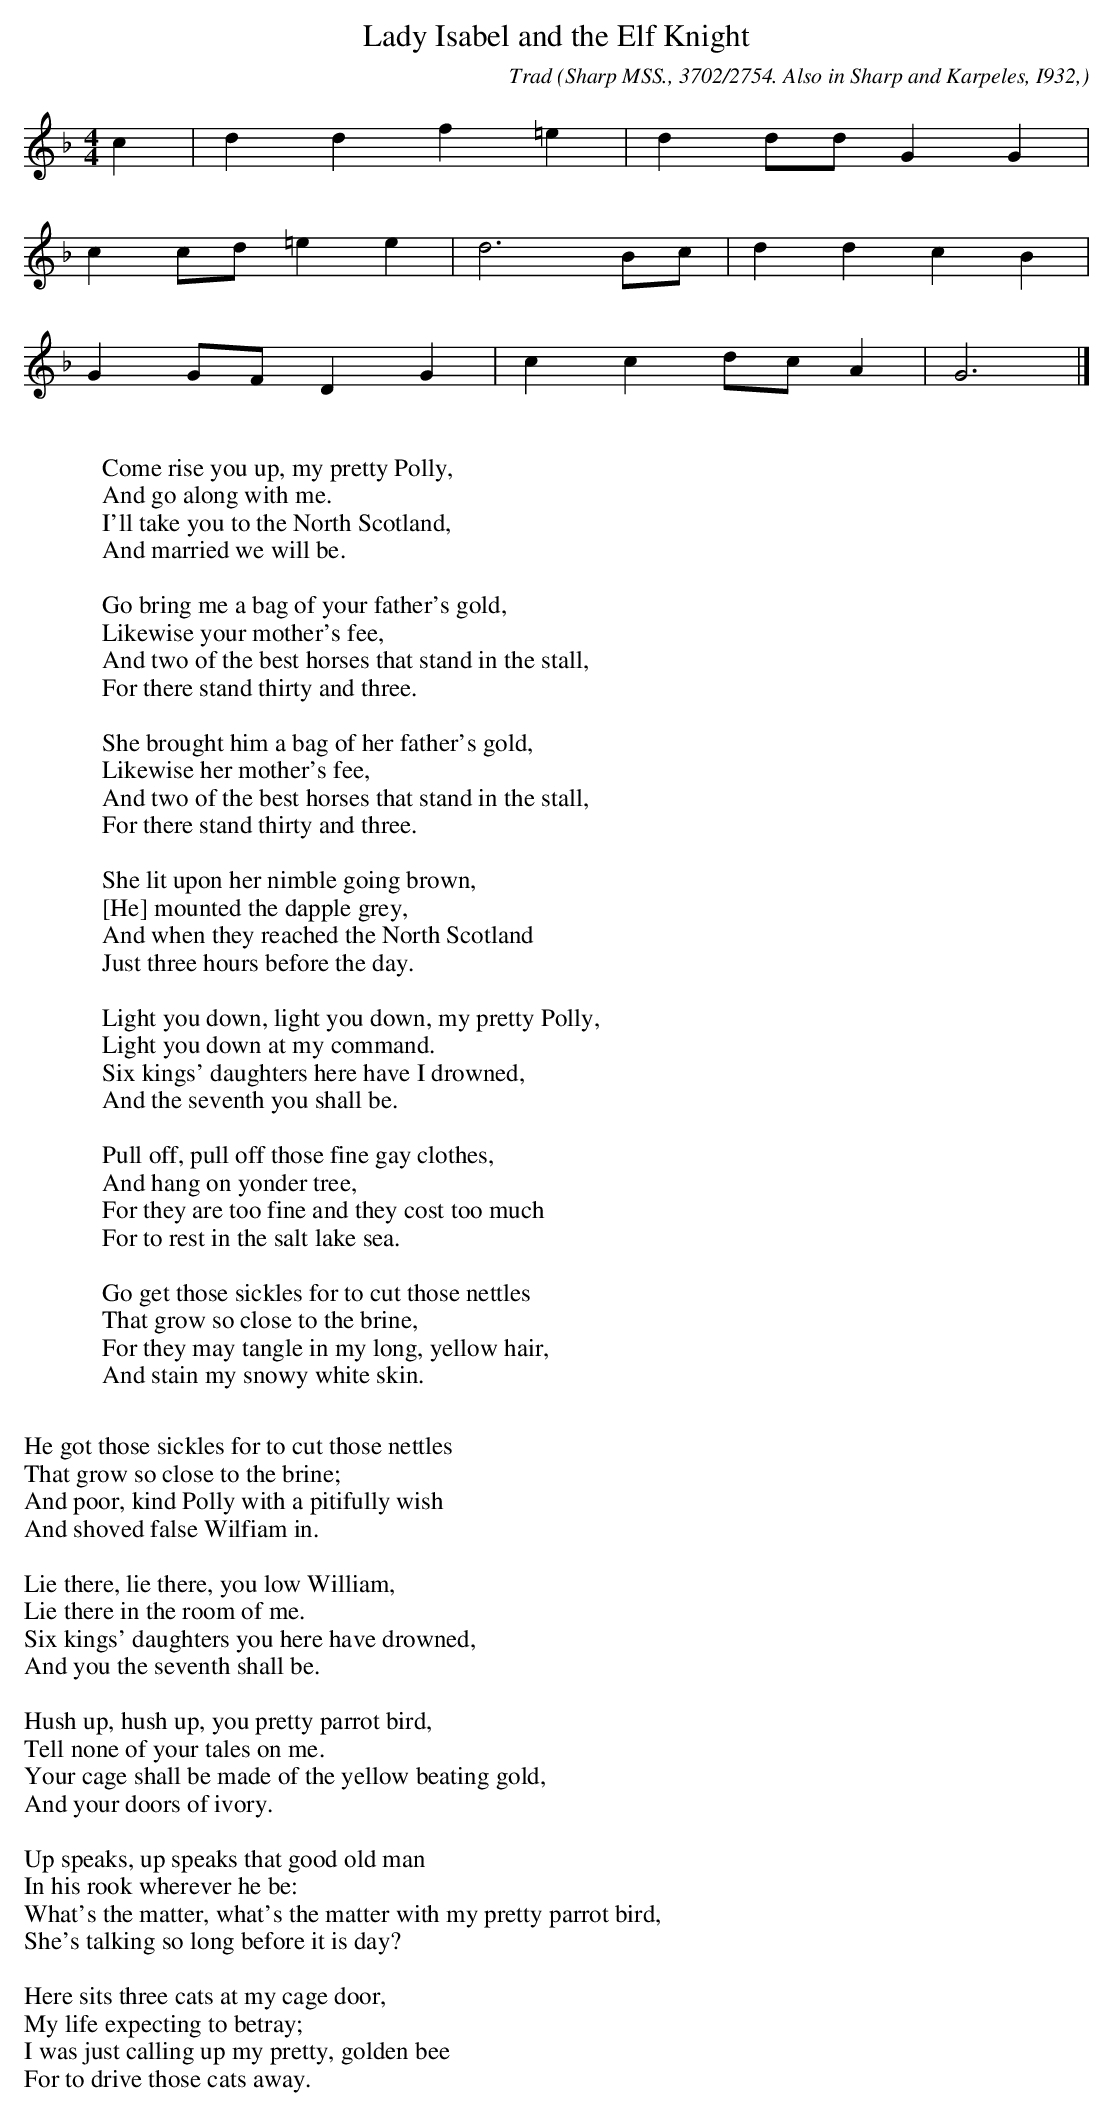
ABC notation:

X:1
T:Lady Isabel and the Elf Knight
C:Trad
O:Sharp MSS., 3702/2754. Also in Sharp and Karpeles, I932,
O:I, pp. I0(F)-II. Sung by Mrs. Joe Vanhook, Berea College,
O:Madison County, Ky., May 20, I9I7.
M:4/4
L:1/4
K:Gdor
c | d d f =e | d d/d/ G G |
c c/d/ =e e | d3 B/c/ | d d c B |
G G/F/ D G | c c d/c/ A | G3 |]
W:
W:Come rise you up, my pretty Polly,
W:And go along with me.
W:I'll take you to the North Scotland,
W:And married we will be.
W:
W:Go bring me a bag of your father's gold,
W:Likewise your mother's fee,
W:And two of the best horses that stand in the stall,
W:For there stand thirty and three.
W:
W:She brought him a bag of her father's gold,
W:Likewise her mother's fee,
W:And two of the best horses that stand in the stall,
W:For there stand thirty and three.
W:
W:She lit upon her nimble going brown,
W:[He] mounted the dapple grey,
W:And when they reached the North Scotland
W:Just three hours before the day.
W:
W:Light you down, light you down, my pretty Polly,
W:Light you down at my command.
W:Six kings' daughters here have I drowned,
W:And the seventh you shall be.
W:
W:Pull off, pull off those fine gay clothes,
W:And hang on yonder tree,
W:For they are too fine and they cost too much
W:For to rest in the salt lake sea.
W:
W:Go get those sickles for to cut those nettles
W:That grow so close to the brine,
W:For they may tangle in my long, yellow hair,
W:And stain my snowy white skin.
W:
W:He got those sickles for to cut those nettles
W:That grow so close to the brine;
W:And poor, kind Polly with a pitifully wish
W:And shoved false Wilfiam in.
W:
W:Lie there, lie there, you low William,
W:Lie there in the room of me.
W:Six kings' daughters you here have drowned,
W:And you the seventh shall be.
W:
W:Hush up, hush up, you pretty parrot bird,
W:Tell none of your tales on me.
W:Your cage shall be made of the yellow beating gold,
W:And your doors of ivory.
W:
W:Up speaks, up speaks that good old man
W:In his rook wherever he be:
W:What's the matter, what's the matter with my pretty parrot bird,
W:She's talking so long before it is day?
W:
W:Here sits three cats at my cage door,
W:My life expecting to betray;
W:I was just calling up my pretty, golden bee
W:For to drive those cats away.
